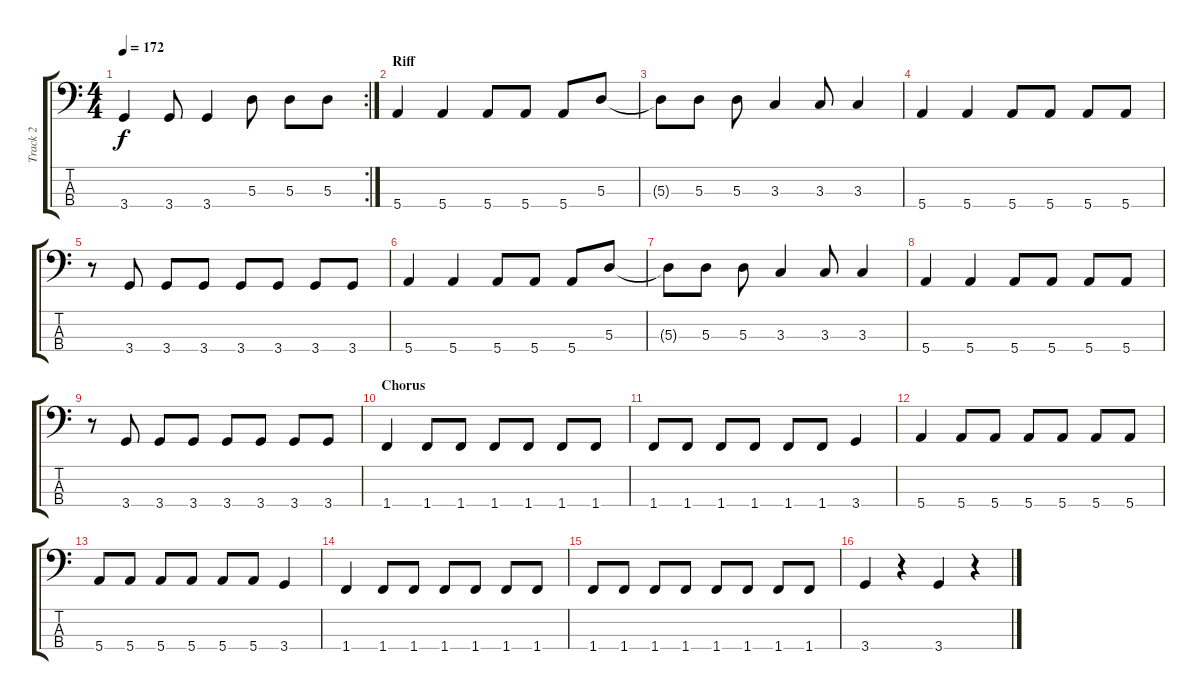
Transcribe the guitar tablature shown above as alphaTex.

\track ("Track 2" "Track 2") {instrument electricbasspick}
\staff {score tabs}
\tuning (G2 D2 A1 E1) {hide}
\rc 2
\ts (4 4)
\tempo 172
\clef f4
\ks c
3.4.4{dy f} 3.4.8 3.4.4 5.3.8 5.3.8 5.3.8 |
\section ("" "Riff")
5.4.4 5.4.4 5.4.8 5.4.8 5.4.8 5.3.8 |
5.3{t}.8 5.3.8 5.3.8 3.3.4 3.3.8 3.3.4 |
5.4.4 5.4.4 5.4.8 5.4.8 5.4.8 5.4.8 |
r.8 3.4.8 3.4.8 3.4.8 3.4.8 3.4.8 3.4.8 3.4.8 |
5.4.4 5.4.4 5.4.8 5.4.8 5.4.8 5.3.8 |
5.3{t}.8 5.3.8 5.3.8 3.3.4 3.3.8 3.3.4 |
5.4.4 5.4.4 5.4.8 5.4.8 5.4.8 5.4.8 |
r.8 3.4.8 3.4.8 3.4.8 3.4.8 3.4.8 3.4.8 3.4.8 |
\section ("" "Chorus")
1.4.4 1.4.8 1.4.8 1.4.8 1.4.8 1.4.8 1.4.8 |
1.4.8 1.4.8 1.4.8 1.4.8 1.4.8 1.4.8 3.4.4 |
5.4.4 5.4.8 5.4.8 5.4.8 5.4.8 5.4.8 5.4.8 |
5.4.8 5.4.8 5.4.8 5.4.8 5.4.8 5.4.8 3.4.4 |
1.4.4 1.4.8 1.4.8 1.4.8 1.4.8 1.4.8 1.4.8 |
1.4.8 1.4.8 1.4.8 1.4.8 1.4.8 1.4.8 1.4.8 1.4.8 |
3.4.4 r.4 3.4.4 r.4
